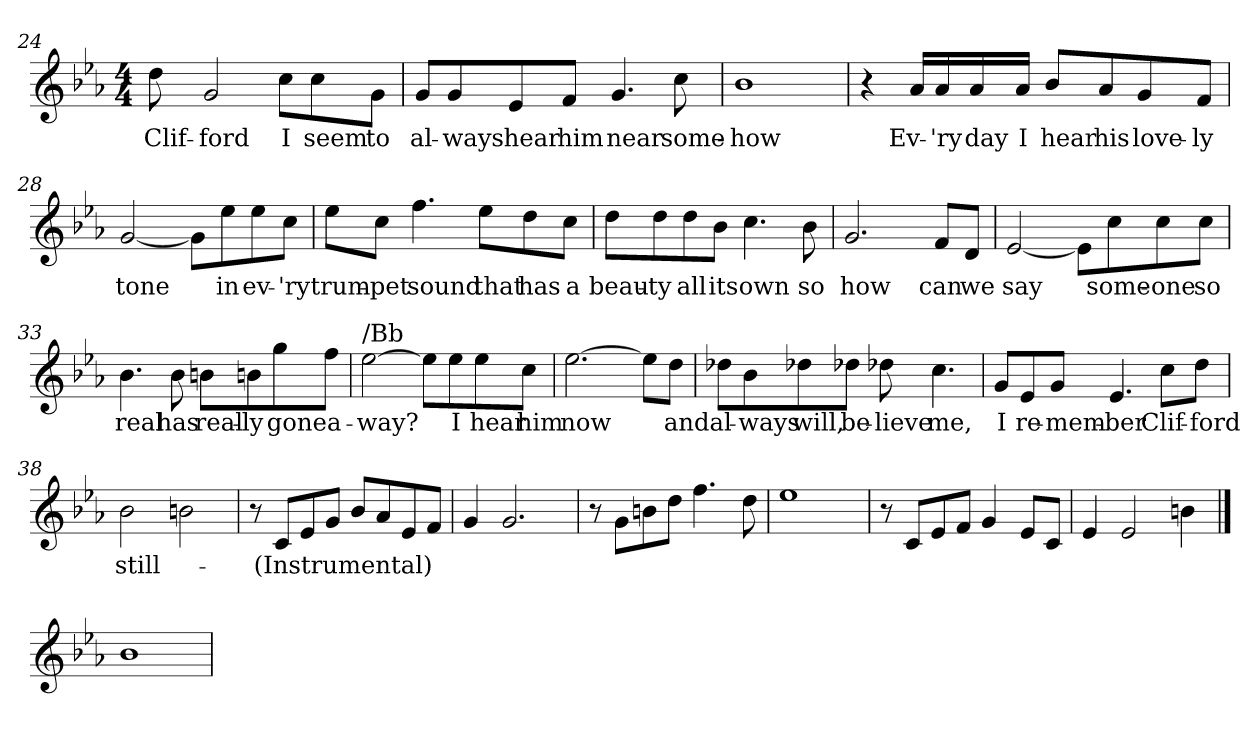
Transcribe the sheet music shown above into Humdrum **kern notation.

**kern	**text
*part1	*part1
*staff1	*staff1
*clefG2	*
*k[b-e-a-]	*
*E-:	*
*M4/4	*
=24	=24
8dd\	Clif-
2g/	-ford
8cc\L	I
8cc\	seem
8g\J	to
!!LO:LB:g=z
=25	=25
8g/L	al-
8g/	-ways
8e-/	hear
8f/J	him
4.g/	near
8cc\	some-
=26	=26
1b-	-how
=27	=27
4r	.
16a-/LL	Ev-
16a-/	-'ry
16a-/	day
16a-/JJ	I
8b-/L	hear
8a-/	his
8g/	love-
8f/J	-ly
=28	=28
[2g/	tone
8g\L]	.
8ee-\	in
8ee-\	ev-
8cc\J	-'ry
!!LO:LB:g=z
=29	=29
8ee-\L	trum-
8cc\J	-pet
4.ff\	sound
8ee-\L	that
8dd\	has
8cc\J	a
=30	=30
8dd\L	beau-
8dd\	-ty
8dd\	all
8b-\J	its
4.cc\	own
8b-\	so
=31	=31
2.g/	how
8f/L	can
8d/J	we
=32	=32
[2e-/	say
8e-\L]	.
8cc\	some-
8cc\	-one
8cc\J	so
!!LO:LB:g=z
=33	=33
4.b-\	real
8b-\	has
8bn\L	real-
8bn\	-ly
8gg\	gone
8ff\J	a-
=34	=34
!LO:TX:a:t=/Bb	!
[2ee-\	-way?
8ee-\L]	.
8ee-\	I
8ee-\	hear
8cc\J	him
=35	=35
[2.ee-\	now
8ee-\L]	.
8dd\J	and
=36	=36
8dd-X\L	al-
8b-\	-ways
8dd-X\	will,
8dd-X\J	be-
8dd-X\	-lieve
4.cc\	me,
!!LO:LB:g=z
=37	=37
8g/L	I
8e-/	re-
8g/J	-mem-
4.e-/	-ber
8cc\L	Clif-
8dd\J	-ford
=38	=38
2b-\	still-
2bn\	.
=39	=39
8r	.
8c/L	(Instrumental)
8e-/	.
8g/J	.
8b-/L	.
8a-/	.
8e-/	.
8f/J	.
=40	=40
4g/	.
2.g/	.
!!LO:PB:g=z
=41	=41
8r	.
8g\L	.
8bn\	.
8dd\J	.
4.ff\	.
8dd\	.
=42	=42
1ee-	.
=43	=43
8r	.
8c/L	.
8e-/	.
8f/J	.
4g/	.
8e-/L	.
8c/J	.
=44	=44
4e-/	.
2e-/	.
4bn\	.
!!LO:LB:g=z
==45	==45
1b-	.
=	=
*-	*-
